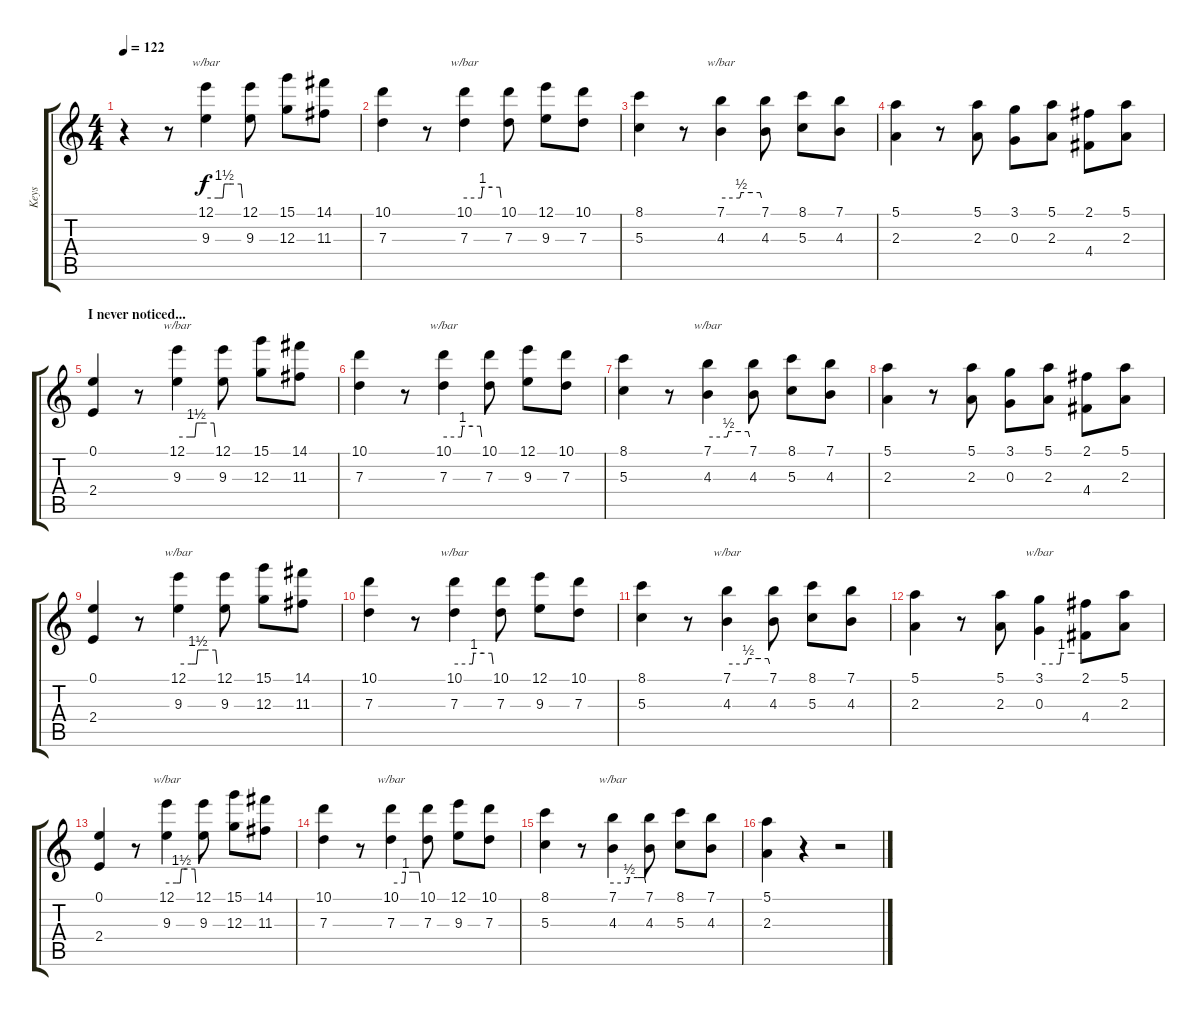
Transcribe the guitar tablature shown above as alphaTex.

\track ("Keys" "Keys") {instrument lead1square}
\staff {score tabs}
\tuning (E5 B4 G4 D4 A3 E3) {hide}
\ts (4 4)
\section ("" "")
\tempo 122
\clef g2
\ks c
r.4{dy f} r.8 (12.1 9.3).4{tbe (custom default 0 0 20 0 28 0 30 6 37 6 41 6 58 6 60 0)} (12.1 9.3).8 (15.1 12.3).8 (14.1 11.3).8 |
(10.1 7.3).4 r.8 (10.1 7.3).4{tbe (custom default 0 0 28 0 30 4 45 4 58 4 60 0)} (10.1 7.3).8 (12.1 9.3).8 (10.1 7.3).8 |
(8.1 5.3).4 r.8 (7.1 4.3).4{tbe (custom default 0 0 28 0 30 2 45 2 58 2 60 0)} (7.1 4.3).8 (8.1 5.3).8 (7.1 4.3).8 |
(5.1 2.3).4 r.8 (5.1 2.3).8 (3.1 0.3).8 (5.1 2.3).8 (2.1 4.4).8 (5.1 2.3).8 |
\section ("" "I never noticed...")
(0.1 2.4).4 r.8 (12.1 9.3).4{tbe (custom default 0 0 20 0 28 0 30 6 37 6 41 6 58 6 60 0)} (12.1 9.3).8 (15.1 12.3).8 (14.1 11.3).8 |
(10.1 7.3).4 r.8 (10.1 7.3).4{tbe (custom default 0 0 28 0 30 4 45 4 58 4 60 0)} (10.1 7.3).8 (12.1 9.3).8 (10.1 7.3).8 |
(8.1 5.3).4 r.8 (7.1 4.3).4{tbe (custom default 0 0 28 0 30 2 45 2 58 2 60 0)} (7.1 4.3).8 (8.1 5.3).8 (7.1 4.3).8 |
(5.1 2.3).4 r.8 (5.1 2.3).8 (3.1 0.3).8 (5.1 2.3).8 (2.1 4.4).8 (5.1 2.3).8 |
(0.1 2.4).4 r.8 (12.1 9.3).4{tbe (custom default 0 0 20 0 28 0 30 6 37 6 41 6 58 6 60 0)} (12.1 9.3).8 (15.1 12.3).8 (14.1 11.3).8 |
(10.1 7.3).4 r.8 (10.1 7.3).4{tbe (custom default 0 0 28 0 30 4 45 4 58 4 60 0)} (10.1 7.3).8 (12.1 9.3).8 (10.1 7.3).8 |
(8.1 5.3).4 r.8 (7.1 4.3).4{tbe (custom default 0 0 28 0 30 2 45 2 58 2 60 0)} (7.1 4.3).8 (8.1 5.3).8 (7.1 4.3).8 |
(5.1 2.3).4 r.8 (5.1 2.3).8 (3.1 0.3).4{tbe (custom default 0 0 29 0 31 4 45 4 60 4)} (2.1 4.4).8 (5.1 2.3).8 |
(0.1 2.4).4 r.8 (12.1 9.3).4{tbe (custom default 0 0 20 0 28 0 30 6 37 6 41 6 58 6 60 0)} (12.1 9.3).8 (15.1 12.3).8 (14.1 11.3).8 |
(10.1 7.3).4 r.8 (10.1 7.3).4{tbe (custom default 0 0 28 0 30 4 45 4 58 4 60 0)} (10.1 7.3).8 (12.1 9.3).8 (10.1 7.3).8 |
(8.1 5.3).4 r.8 (7.1 4.3).4{tbe (custom default 0 0 28 0 30 2 45 2 58 2 60 0)} (7.1 4.3).8 (8.1 5.3).8 (7.1 4.3).8 |
(5.1 2.3).4 r.4 r.2
